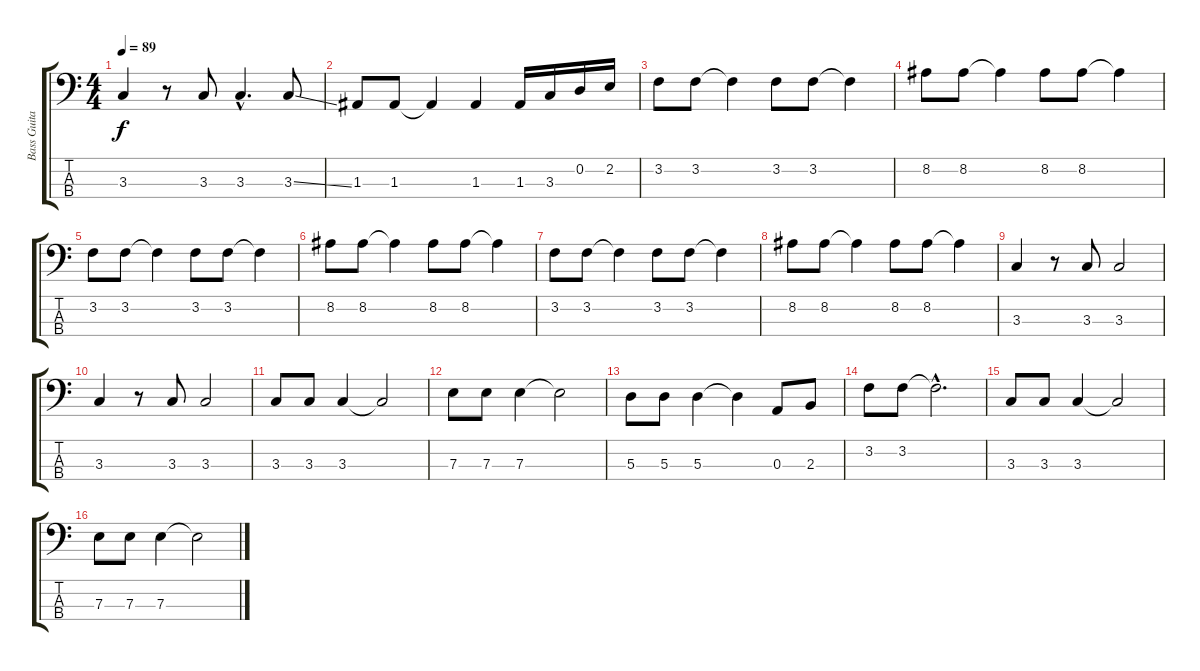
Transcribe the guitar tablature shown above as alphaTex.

\track ("Bass Guitar" "Bass Guita") {instrument electricbassfinger}
\staff {score tabs}
\tuning (G2 D2 A1 E1) {hide}
\ts (4 4)
\tempo 89
\clef f4
\ks c
3.3.4{dy f} r.8 3.3.8 3.3{hac}.4{d} 3.3{ss}.8 |
1.3.8 1.3.8 1.3{t}.4 1.3.4 1.3.16 3.3.16 0.2.16 2.2.16 |
3.2.8 3.2.8 3.2{t}.4 3.2.8 3.2.8 3.2{t}.4 |
8.2.8 8.2.8 8.2{t}.4 8.2.8 8.2.8 8.2{t}.4 |
3.2.8 3.2.8 3.2{t}.4 3.2.8 3.2.8 3.2{t}.4 |
8.2.8 8.2.8 8.2{t}.4 8.2.8 8.2.8 8.2{t}.4 |
3.2.8 3.2.8 3.2{t}.4 3.2.8 3.2.8 3.2{t}.4 |
8.2.8 8.2.8 8.2{t}.4 8.2.8 8.2.8 8.2{t}.4 |
3.3.4 r.8 3.3.8 3.3.2 |
3.3.4 r.8 3.3.8 3.3.2 |
3.3.8 3.3.8 3.3.4 3.3{t}.2 |
7.3.8 7.3.8 7.3.4 7.3{t}.2 |
5.3.8 5.3.8 5.3.4 5.3{t}.4 0.3.8 2.3.8 |
3.2.8 3.2.8 3.2{hac t}.2{d} |
3.3.8 3.3.8 3.3.4 3.3{t}.2 |
7.3.8 7.3.8 7.3.4 7.3{t}.2
